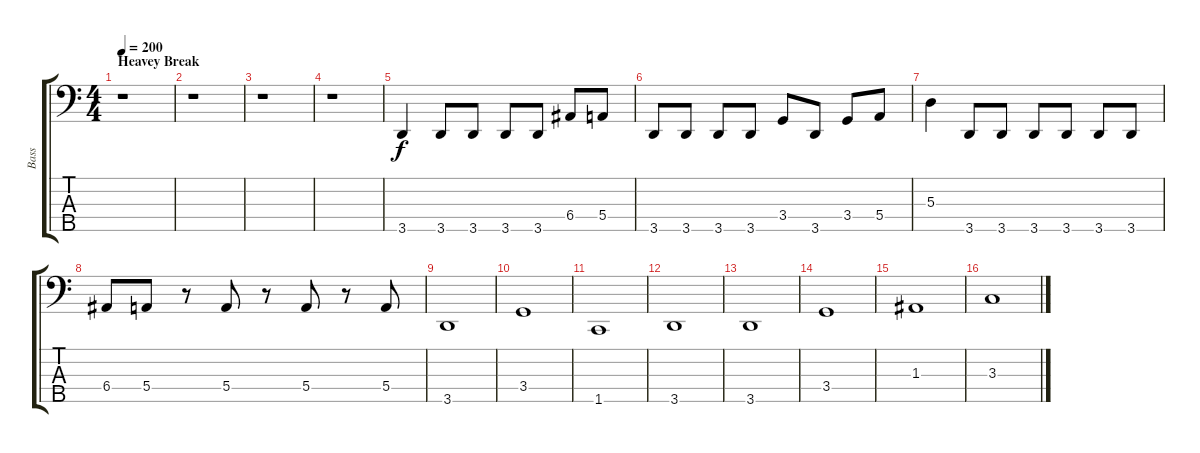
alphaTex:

\track ("Bass" "Bass") {instrument electricbassfinger}
\staff {score tabs}
\tuning (G2 D2 A1 E1 B0) {hide}
\ts (4 4)
\section ("" "Heavey Break")
\tempo 200
\clef f4
\ks c
r.1{dy f} |
r.1 |
r.1 |
r.1 |
3.5.4 3.5.8 3.5.8 3.5.8 3.5.8 6.4.8 5.4.8 |
3.5.8 3.5.8 3.5.8 3.5.8 3.4.8 3.5.8 3.4.8 5.4.8 |
5.3.4 3.5.8 3.5.8 3.5.8 3.5.8 3.5.8 3.5.8 |
6.4.8 5.4.8 r.8 5.4.8 r.8 5.4.8 r.8 5.4.8 |
\section ("" "")
3.5.1 |
3.4.1 |
1.5.1 |
3.5.1 |
3.5.1 |
3.4.1 |
1.3.1 |
3.3.1
